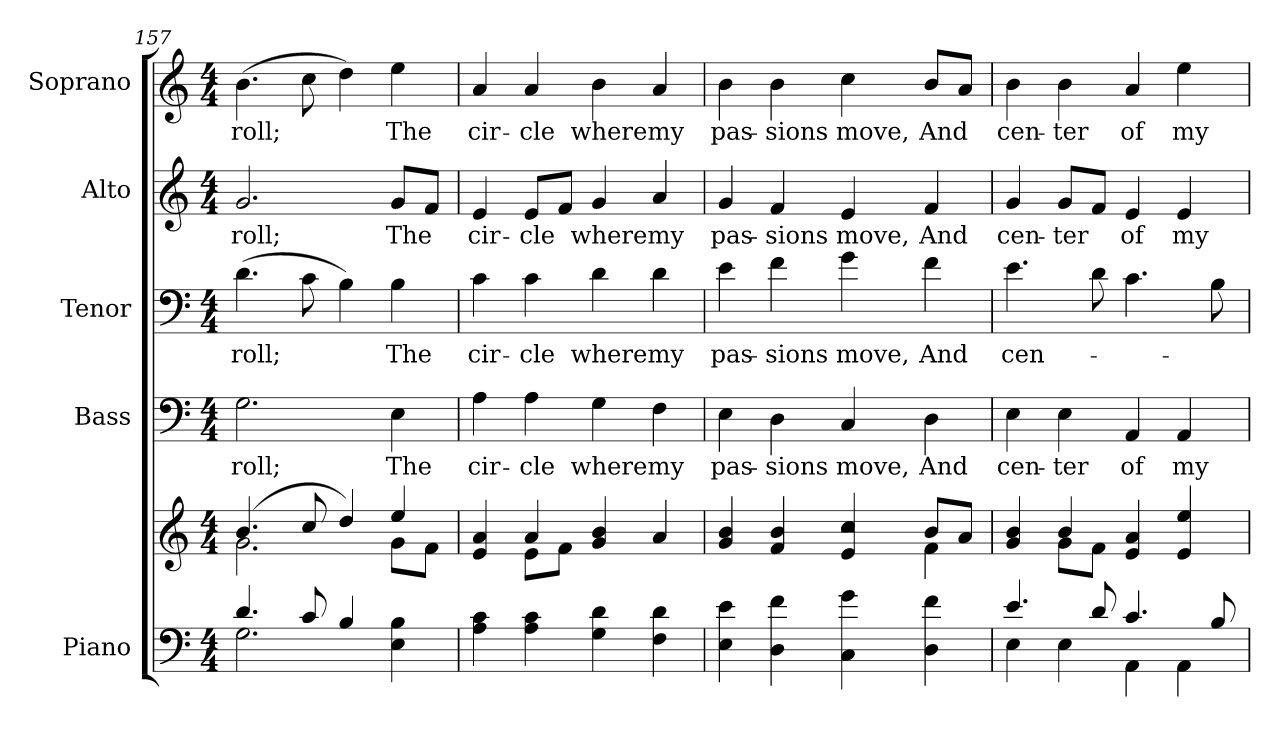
**kern	**kern	**kern	**text	**kern	**text	**kern	**text	**kern	**text
*part5	*part5	*part4	*part4	*part3	*part3	*part2	*part2	*part1	*part1
*staff6	*staff5	*staff4	*staff4	*staff3	*staff3	*staff2	*staff2	*staff1	*staff1
*I"Piano	*	*I"Bass	*	*I"Tenor	*	*I"Alto	*	*I"Soprano	*
*I'Pno.	*	*I'B.	*	*I'T.	*	*I'A.	*	*I'S.	*
!!LO:PB:g=z
*clefF4	*clefG2	*clefF4	*	*clefF4	*	*clefG2	*	*clefG2	*
*k[]	*k[]	*k[]	*	*k[]	*	*k[]	*	*k[]	*
*C:	*C:	*C:	*	*C:	*	*C:	*	*C:	*
*M4/4	*M4/4	*M4/4	*	*M4/4	*	*M4/4	*	*M4/4	*
=157	=157	=157	=157	=157	=157	=157	=157	=157	=157
*^	*^	*	*	*	*	*	*	*	*
!	!	!	!	!	!LO:LY:b:color=#000000	!	!	!	!	!	!
!	!	!	!	!	!	!	!LO:LY:b:color=#000000	!	!	!	!
!	!	!	!	!	!	!	!	!	!LO:LY:b:color=#000000	!	!
!	!	!	!	!	!	!	!	!	!	!	!LO:LY:b:color=#000000
4.di/	2.Gi\	(4.bi/	2.gi\	2.Gi\	roll;	(4.di\	roll;	2.gi/	roll;	(4.bi\	roll;
8ci/	.	8cci/	.	.	.	8ci\	.	.	.	8cci\	.
4Bi/	.	4ddi/)	.	.	.	4Bi\)	.	.	.	4ddi\)	.
!	!	!	!	!	!LO:LY:b:color=#000000	!	!	!	!	!	!
!	!	!	!	!	!	!	!LO:LY:b:color=#000000	!	!	!	!
!	!	!	!	!	!	!	!	!	!LO:LY:b:color=#000000	!	!
!	!	!	!	!	!	!	!	!	!	!	!LO:LY:b:color=#000000
4Ei\ 4Bi	4ryy	4eei/	8gi\L	4Ei\	The	4Bi\	The	8gi/L	The	4eei\	The
.	.	.	8fi\J	.	.	.	.	8fi/J	.	.	.
*v	*v	*	*	*	*	*	*	*	*	*	*
=158	=158	=158	=158	=158	=158	=158	=158	=158	=158	=158
!	!	!	!	!LO:LY:b:color=#000000	!	!	!	!	!	!
!	!	!	!	!	!	!LO:LY:b:color=#000000	!	!	!	!
!	!	!	!	!	!	!	!	!LO:LY:b:color=#000000	!	!
!	!	!	!	!	!	!	!	!	!	!LO:LY:b:color=#000000
4Ai\ 4ci	4ei/ 4ai	4ryy	4Ai\	cir-	4ci\	cir-	4ei/	cir-	4ai/	cir-
!	!	!	!	!LO:LY:b:color=#000000	!	!	!	!	!	!
!	!	!	!	!	!	!LO:LY:b:color=#000000	!	!	!	!
!	!	!	!	!	!	!	!	!LO:LY:b:color=#000000	!	!
!	!	!	!	!	!	!	!	!	!	!LO:LY:b:color=#000000
4Ai\ 4ci	4ai/	8ei\L	4Ai\	-cle	4ci\	-cle	8ei/L	-cle	4ai/	-cle
.	.	8fi\J	.	.	.	.	8fi/J	.	.	.
!	!	!	!	!LO:LY:b:color=#000000	!	!	!	!	!	!
!	!	!	!	!	!	!LO:LY:b:color=#000000	!	!	!	!
!	!	!	!	!	!	!	!	!LO:LY:b:color=#000000	!	!
!	!	!	!	!	!	!	!	!	!	!LO:LY:b:color=#000000
4Gi\ 4di	4gi/ 4bi	2ryy	4Gi\	where	4di\	where	4gi/	where	4bi\	where
!	!	!	!	!LO:LY:b:color=#000000	!	!	!	!	!	!
!	!	!	!	!	!	!LO:LY:b:color=#000000	!	!	!	!
!	!	!	!	!	!	!	!	!LO:LY:b:color=#000000	!	!
!	!	!	!	!	!	!	!	!	!	!LO:LY:b:color=#000000
4Fi\ 4di	4ai/	.	4Fi\	my	4di\	my	4ai/	my	4ai/	my
=159	=159	=159	=159	=159	=159	=159	=159	=159	=159	=159
*	*	*^	*	*	*	*	*	*	*	*
!	!	!	!	!	!LO:LY:b:color=#000000	!	!	!	!	!	!
!	!	!	!	!	!	!	!LO:LY:b:color=#000000	!	!	!	!
!	!	!	!	!	!	!	!	!	!LO:LY:b:color=#000000	!	!
!	!	!	!	!	!	!	!	!	!	!	!LO:LY:b:color=#000000
4Ei\ 4ei	4gi/ 4bi	2ryy	2ryy	4Ei\	pas-	4ei\	pas-	4gi/	pas-	4bi\	pas-
!	!	!	!	!	!LO:LY:b:color=#000000	!	!	!	!	!	!
!	!	!	!	!	!	!	!LO:LY:b:color=#000000	!	!	!	!
!	!	!	!	!	!	!	!	!	!LO:LY:b:color=#000000	!	!
!	!	!	!	!	!	!	!	!	!	!	!LO:LY:b:color=#000000
4Di\ 4fi	4fi/ 4bi	.	.	4Di\	-sions	4fi\	-sions	4fi/	-sions	4bi\	-sions
!	!	!	!	!	!LO:LY:b:color=#000000	!	!	!	!	!	!
!	!	!	!	!	!	!	!LO:LY:b:color=#000000	!	!	!	!
!	!	!	!	!	!	!	!	!	!LO:LY:b:color=#000000	!	!
!	!	!	!	!	!	!	!	!	!	!	!LO:LY:b:color=#000000
4Ci\ 4gi	4ei/ 4cci	4ryy	2r	4Ci/	move,	4gi\	move,	4ei/	move,	4cci\	move,
!	!	!	!	!	!LO:LY:b:color=#000000	!	!	!	!	!	!
!	!	!	!	!	!	!	!LO:LY:b:color=#000000	!	!	!	!
!	!	!	!	!	!	!	!	!	!LO:LY:b:color=#000000	!	!
!	!	!	!	!	!	!	!	!	!	!	!LO:LY:b:color=#000000
4Di\ 4fi	8bi/L	4fi\	.	4Di\	And	4fi\	And	4fi/	And	8bi/L	And
.	8ai/J	.	.	.	.	.	.	.	.	8ai/J	.
*	*	*v	*v	*	*	*	*	*	*	*	*
=160	=160	=160	=160	=160	=160	=160	=160	=160	=160	=160
*^	*	*	*	*	*	*	*	*	*	*
!	!	!	!	!	!LO:LY:b:color=#000000	!	!	!	!	!	!
!	!	!	!	!	!	!	!LO:LY:b:color=#000000	!	!	!	!
!	!	!	!	!	!	!	!	!	!LO:LY:b:color=#000000	!	!
!	!	!	!	!	!	!	!	!	!	!	!LO:LY:b:color=#000000
4.ei/	4Ei\	4gi/ 4bi	4ryy	4Ei\	cen-	4.ei\	cen-	4gi/	cen-	4bi\	cen-
!	!	!	!	!	!LO:LY:b:color=#000000	!	!	!	!	!	!
!	!	!	!	!	!	!	!	!	!LO:LY:b:color=#000000	!	!
!	!	!	!	!	!	!	!	!	!	!	!LO:LY:b:color=#000000
.	4Ei\	4bi/	8gi\L	4Ei\	-ter	.	.	8gi/L	-ter	4bi\	-ter
8di/	.	.	8fi\J	.	.	8di\	.	8fi/J	.	.	.
!	!	!	!	!	!LO:LY:b:color=#000000	!	!	!	!	!	!
!	!	!	!	!	!	!	!	!	!LO:LY:b:color=#000000	!	!
!	!	!	!	!	!	!	!	!	!	!	!LO:LY:b:color=#000000
4.ci/	4AAi\	4ei/ 4ai	2ryy	4AAi/	of	4.ci\	.	4ei/	of	4ai/	of
!	!	!	!	!	!LO:LY:b:color=#000000	!	!	!	!	!	!
!	!	!	!	!	!	!	!	!	!LO:LY:b:color=#000000	!	!
!	!	!	!	!	!	!	!	!	!	!	!LO:LY:b:color=#000000
.	4AAi\	4ei/ 4eei	.	4AAi/	my	.	.	4ei/	my	4eei\	my
8Bi/	.	.	.	.	.	8Bi\	.	.	.	.	.
*v	*v	*	*	*	*	*	*	*	*	*	*
*	*v	*v	*	*	*	*	*	*	*	*
=	=	=	=	=	=	=	=	=	=
*-	*-	*-	*-	*-	*-	*-	*-	*-	*-
